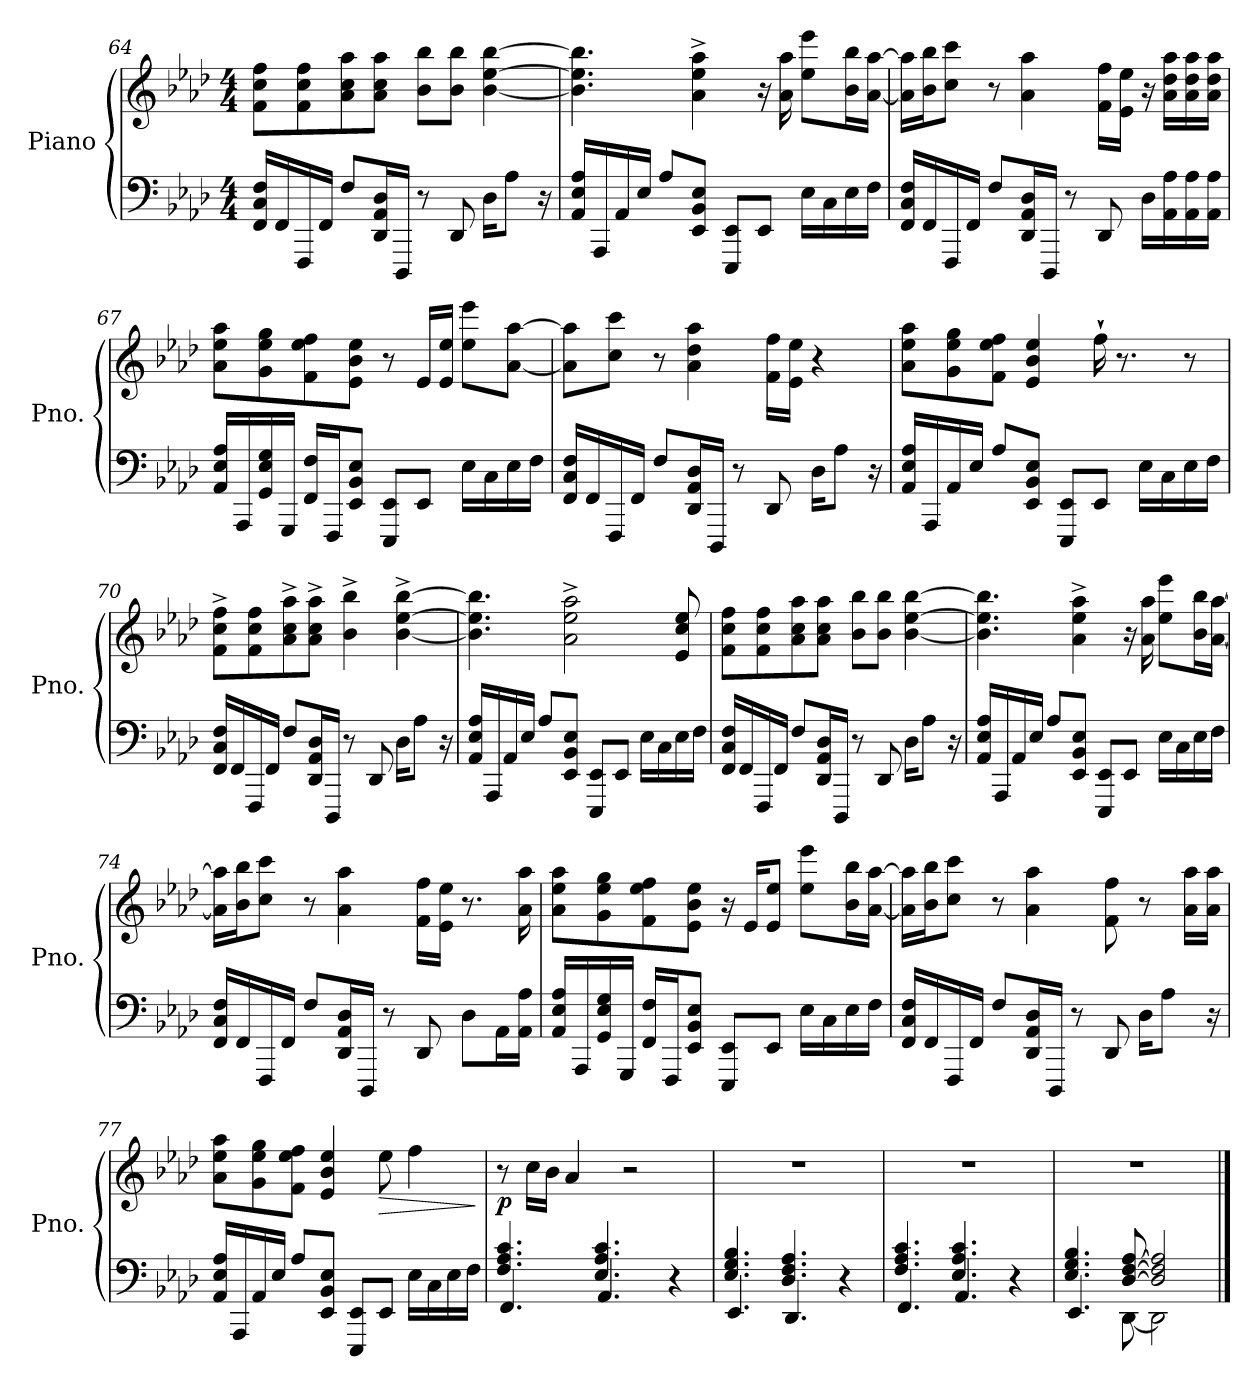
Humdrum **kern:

**kern	**kern	**dynam
*part1	*part1	*part1
*staff2	*staff1	*staff1/2
*I"Piano	*	*
*I'Pno.	*	*
*clefF4	*clefG2	*
*k[b-e-a-d-]	*k[b-e-a-d-]	*
*M4/4	*M4/4	*
=64	=64	=64
16FF/ 16C/ 16F/LL	8f\ 8cc\ 8ff\L	.
16FF/	.	.
16FFF/	8f\ 8cc\ 8ff\	.
16FF/JJ	.	.
8F/L	8a-\ 8cc\ 8aa-\	.
16DD-/ 16AA-/ 16D-/L	8a-\ 8cc\ 8aa-\J	.
16DDD-/JJ	.	.
8r	8b-\ 8bb-\L	.
8DD-/	8b-\ 8bb-\J	.
16D-\KL	[4b-\ [4ee-\ [4bb-\	.
8A-\J	.	.
16r	.	.
!!LO:PB:g=z
=65	=65	=65
16AA-/ 16E-/ 16A-/LL	4.b-\] 4.ee-\] 4.bb-\]	.
16AAA-/	.	.
16AA-/	.	.
16E-/JJ	.	.
8A-/L	.	.
8EE-/ 8BB-/ 8E-/J	4a-\^ 4ee-\^ 4aa-\^	.
8EEE-/ 8EE-/L	.	.
8EE-/J	16r	.
.	16a-\ 16aa-\	.
16E-\LL	8ee-\ 8eee-\L	.
16C\	.	.
16E-\	16b-\ 16bb-\L	.
16F\JJ	[16a-\ [16aa-\JJ	.
=66	=66	=66
16FF/ 16C/ 16F/LL	16a-\] 16aa-\]LL	.
16FF/	16b-\ 16bb-\J	.
16FFF/	8cc\ 8ccc\J	.
16FF/JJ	.	.
8F/L	8r	.
16DD-/ 16AA-/ 16D-/L	4a-\ 4aa-\	.
16DDD-/JJ	.	.
8r	.	.
8DD-/	16f\ 16ff\LL	.
.	16e-\ 16ee-\JJ	.
16D-\LL	16r	.
16AA-\ 16A-\	16a-\ 16dd-\ 16aa-\LL	.
16AA-\ 16A-\	16a-\ 16dd-\ 16aa-\	.
16AA-\ 16A-\JJ	16a-\ 16dd-\ 16aa-\JJ	.
!!LO:LB:g=z
=67	=67	=67
16AA-/ 16E-/ 16A-/LL	8a-\ 8ee-\ 8aa-\L	.
16AAA-/	.	.
16GG/ 16E-/ 16G/	8g\ 8ee-\ 8gg\	.
16GGG/JJ	.	.
16FF/ 16F/LL	8f\ 8ee-\ 8ff\	.
16FFF/J	.	.
8EE-/ 8BB-/ 8E-/J	8e-\ 8b-\ 8ee-\J	.
8EEE-/ 8EE-/L	8r	.
8EE-/J	16e-/LL	.
.	16e-/ 16ee-/JJ	.
16E-\LL	8ee-\ 8eee-\L	.
16C\	.	.
16E-\	[8a-\ [8aa-\J	.
16F\JJ	.	.
=68	=68	=68
16FF/ 16C/ 16F/LL	8a-\] 8aa-\]L	.
16FF/	.	.
16FFF/	8cc\ 8ccc\J	.
16FF/JJ	.	.
8F/L	8r	.
16DD-/ 16AA-/ 16D-/L	4a-\ 4dd-\ 4aa-\	.
16DDD-/JJ	.	.
8r	.	.
8DD-/	16f\ 16ff\LL	.
.	16e-\ 16ee-\JJ	.
16D-\KL	4r	.
8A-\J	.	.
16r	.	.
=69	=69	=69
16AA-/ 16E-/ 16A-/LL	8a-\ 8ee-\ 8aa-\L	.
16AAA-/	.	.
16AA-/	8g\ 8ee-\ 8gg\	.
16E-/JJ	.	.
8A-/L	8f\ 8ee-\ 8ff\J	.
8EE-/ 8BB-/ 8E-/J	4e-/ 4b-/ 4ee-/	.
8EEE-/ 8EE-/L	.	.
8EE-/J	16ff`\	.
.	8.r	.
16E-\LL	.	.
16C\	.	.
16E-\	8r	.
16F\JJ	.	.
!!LO:LB:g=z
=70	=70	=70
16FF/ 16C/ 16F/LL	8f\^ 8cc\^ 8ff\^L	.
16FF/	.	.
16FFF/	8f\ 8cc\ 8ff\	.
16FF/JJ	.	.
8F/L	8a-\^ 8cc\^ 8aa-\^	.
16DD-/ 16AA-/ 16D-/L	8a-\^ 8cc\^ 8aa-\^J	.
16DDD-/JJ	.	.
8r	4b-\^ 4bb-\^	.
8DD-/	.	.
16D-\KL	[4b-\^ [4ee-\^ [4bb-\^	.
8A-\J	.	.
16r	.	.
=71	=71	=71
16AA-/ 16E-/ 16A-/LL	4.b-\] 4.ee-\] 4.bb-\]	.
16AAA-/	.	.
16AA-/	.	.
16E-/JJ	.	.
8A-/L	.	.
8EE-/ 8BB-/ 8E-/J	2a-\^ 2ee-\^ 2aa-\^	.
8EEE-/ 8EE-/L	.	.
8EE-/J	.	.
16E-\LL	.	.
16C\	.	.
16E-\	8e-/ 8cc/ 8ee-/	.
16F\JJ	.	.
=72	=72	=72
16FF/ 16C/ 16F/LL	8f\ 8cc\ 8ff\L	.
16FF/	.	.
16FFF/	8f\ 8cc\ 8ff\	.
16FF/JJ	.	.
8F/L	8a-\ 8cc\ 8aa-\	.
16DD-/ 16AA-/ 16D-/L	8a-\ 8cc\ 8aa-\J	.
16DDD-/JJ	.	.
8r	8b-\ 8bb-\L	.
8DD-/	8b-\ 8bb-\J	.
16D-\KL	[4b-\ [4ee-\ [4bb-\	.
8A-\J	.	.
16r	.	.
!!LO:LB:g=z
=73	=73	=73
16AA-/ 16E-/ 16A-/LL	4.b-\] 4.ee-\] 4.bb-\]	.
16AAA-/	.	.
16AA-/	.	.
16E-/JJ	.	.
8A-/L	.	.
8EE-/ 8BB-/ 8E-/J	4a-\^ 4ee-\^ 4aa-\^	.
8EEE-/ 8EE-/L	.	.
8EE-/J	16r	.
.	16a-\ 16aa-\	.
16E-\LL	8ee-\ 8eee-\L	.
16C\	.	.
16E-\	16b-\ 16bb-\L	.
16F\JJ	[16a-\ [16aa-\JJ	.
=74	=74	=74
16FF/ 16C/ 16F/LL	16a-\] 16aa-\]LL	.
16FF/	16b-\ 16bb-\J	.
16FFF/	8cc\ 8ccc\J	.
16FF/JJ	.	.
8F/L	8r	.
16DD-/ 16AA-/ 16D-/L	4a-\ 4aa-\	.
16DDD-/JJ	.	.
8r	.	.
8DD-/	16f\ 16ff\LL	.
.	16e-\ 16ee-\JJ	.
8D-\L	8.r	.
16AA-\L	.	.
16AA-\ 16A-\JJ	16a-\ 16aa-\	.
=75	=75	=75
16AA-/ 16E-/ 16A-/LL	8a-\ 8ee-\ 8aa-\L	.
16AAA-/	.	.
16GG/ 16E-/ 16G/	8g\ 8ee-\ 8gg\	.
16GGG/JJ	.	.
16FF/ 16F/LL	8f\ 8ee-\ 8ff\	.
16FFF/J	.	.
8EE-/ 8BB-/ 8E-/J	8e-\ 8b-\ 8ee-\J	.
8EEE-/ 8EE-/L	16r	.
.	16e-/KL	.
8EE-/J	8e-/ 8ee-/J	.
16E-\LL	8ee-\ 8eee-\L	.
16C\	.	.
16E-\	16b-\ 16bb-\L	.
16F\JJ	[16a-\ [16aa-\JJ	.
!!LO:LB:g=z
=76	=76	=76
16FF/ 16C/ 16F/LL	16a-\] 16aa-\]LL	.
16FF/	16b-\ 16bb-\J	.
16FFF/	8cc\ 8ccc\J	.
16FF/JJ	.	.
8F/L	8r	.
16DD-/ 16AA-/ 16D-/L	4a-\ 4aa-\	.
16DDD-/JJ	.	.
8r	.	.
8DD-/	8f\ 8ff\	.
16D-\KL	8r	.
8A-\J	.	.
.	16a-\ 16aa-\LL	.
16r	16a-\ 16aa-\JJ	.
=77	=77	=77
16AA-/ 16E-/ 16A-/LL	8a-\ 8ee-\ 8aa-\L	.
16AAA-/	.	.
16AA-/	8g\ 8ee-\ 8gg\	.
16E-/JJ	.	.
8A-/L	8f\ 8ee-\ 8ff\J	.
8EE-/ 8BB-/ 8E-/J	4e-/ 4b-/ 4ee-/	.
8EEE-/ 8EE-/L	.	.
!	!	!LO:HP:b
8EE-/J	8ee-\	>
16E-\LL	4ff\	.
16C\	.	.
16E-\	.	.
16F\JJ	.	.
.	.	]
=78	=78	=78
*^	*	*
!	!	!	!LO:DY:b
4.F/ 4.A-/ 4.c/	4.FF/	8r	p
.	.	16cc\LL	.
.	.	16b-\JJ	.
.	.	4a-/	.
4.E-/ 4.A-/ 4.c/	4.AA-/	.	.
.	.	2r	.
4r	4ryy	.	.
=79	=79	=79	=79
4.E-/ 4.G/ 4.B-/	4.EE-/	1r	.
4.D-/ 4.F/ 4.A-/	4.DD-/	.	.
4r	4ryy	.	.
!!LO:PB:g=z
=80	=80	=80	=80
4.F/ 4.A-/ 4.c/	4.FF/	1r	.
4.E-/ 4.A-/ 4.c/	4.AA-/	.	.
4r	4ryy	.	.
=81	=81	=81	=81
4.E-/ 4.G/ 4.B-/	4.EE-/	1r	.
[8D-/ [8F/ [8A-/	[8DD-\	.	.
2D-/] 2F/] 2A-/]	2DD-\]	.	.
*v	*v	*	*
==	==	==
*-	*-	*-
